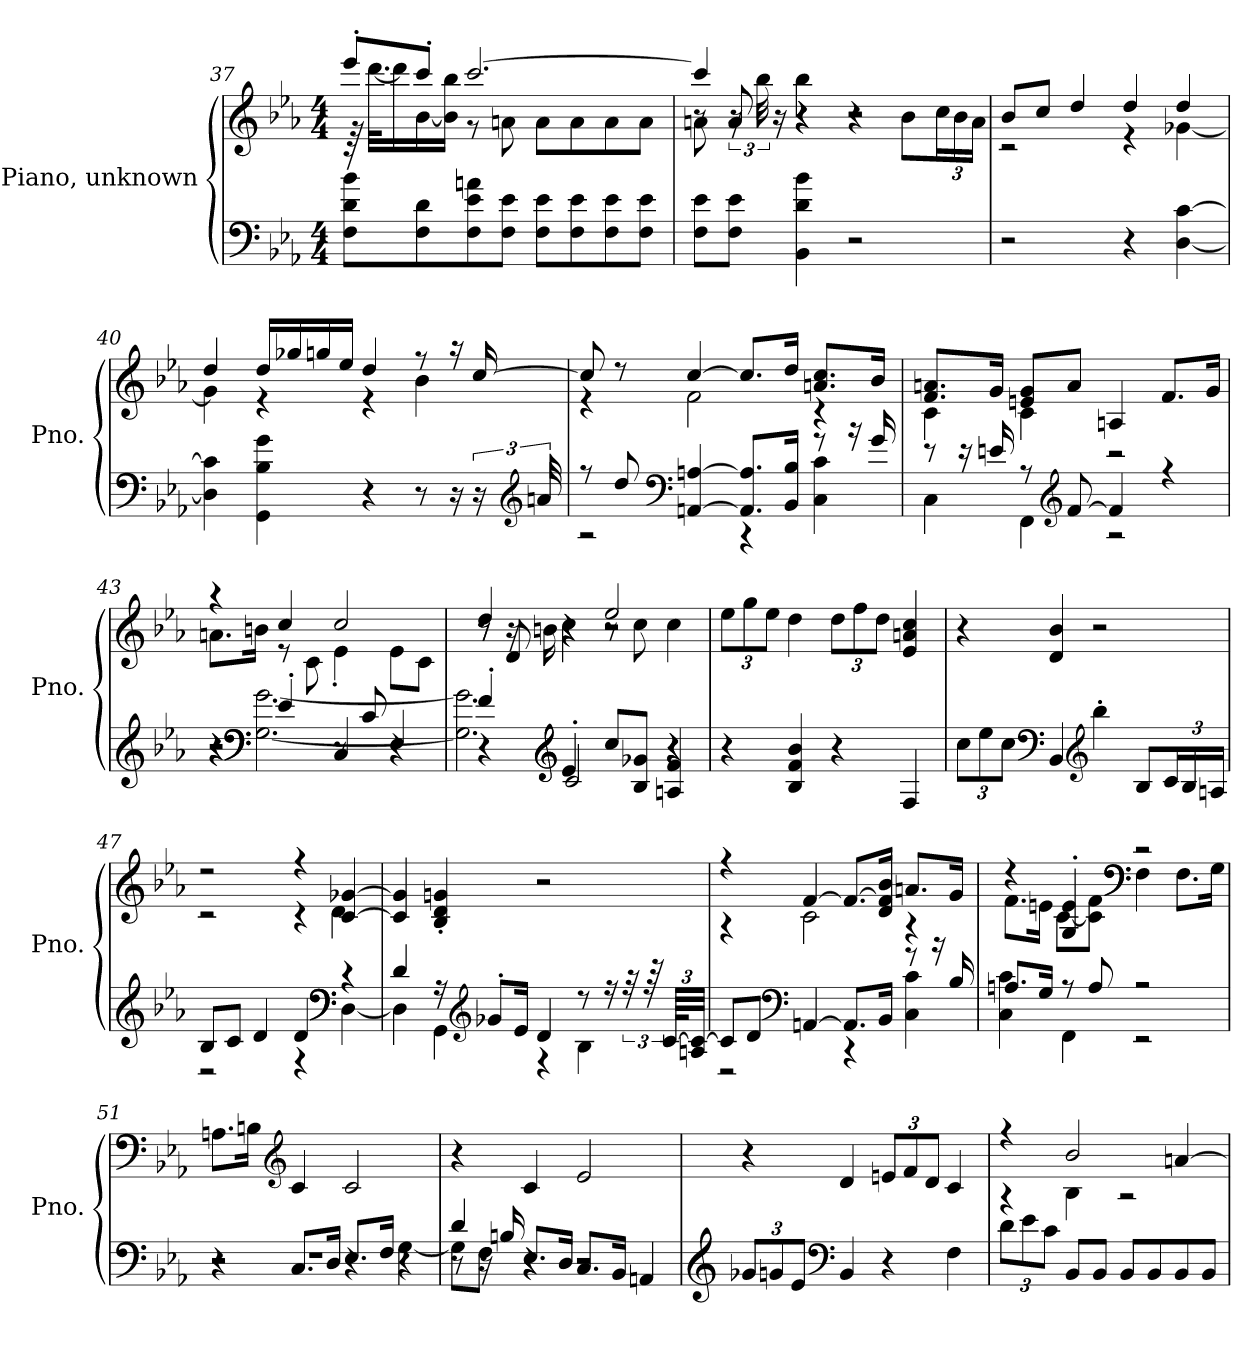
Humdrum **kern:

**kern	**kern
*part1	*part1
*staff2	*staff1
*I"Piano, unknown	*
*I'Pno.	*
*clefF4	*clefG2
*k[b-e-a-]	*k[b-e-a-]
*M4/4	*M4/4
=37	=37
*	*^
8F\ 8d\ 8b-\L	8eee-'/L	64r
.	.	[32.ddd\KLL
.	.	16ddd\]
8F\ 8d\	8ccc'/J	[16b-\
.	.	16b-\] 16bb-\JJ
8F\ 8e-\ 8an\	[2.ccc/	8r
8F\ 8e-\J	.	8an\
8F\ 8e-\L	.	8a\L
8F\ 8e-\	.	8a\
8F\ 8e-\	.	8a\
8F\ 8e-\J	.	8a\J
=38	=38	=38
*	*	*^
8F\ 8e-\L	4ccc/]	8an\	8r
8F\ 8e-\J	.	24r	8a/
.	.	48bb-\	.
.	.	16r	.
4BB-\ 4d\ 4b-\	4r	4bb-\	4r
2r	2r	4r	2r
.	.	8b-\L	.
*	*	*Xbrackettup	*
.	.	24cc\L	.
.	.	24b-\	.
.	.	24a\JJ	.
*	*	*v	*v
!!LO:PB:g=z
=39	=39	=39
2r	8b-/L	2r
.	8cc/J	.
.	4dd/	.
4r	4dd/	4r
[4D\ [4c\	4dd/	[4g-X\
=40	=40	=40
4D\] 4c\]	4dd/	4g-\]
4GG\ 4B-\ 4g\	16dd/LL	4r
.	16gg-X/	.
.	16ggn/	.
.	16ee-/JJ	.
4r	4dd/	4r
8r	8r	4b-\
16r	16r	.
24r	[16cc/	.
*clefG2	*	*
48an/	.	.
=41	=41	=41
*^	*	*
8r	2r	8cc/]	4r
8dd/	.	8r	.
*clefF4	*	*	*
[4AAn/ [4An/	.	[4cc/	2f\
8.AA/] 8.A/]L	4r	8.cc/L]	.
16BB-/ 16B-/Jk	.	16dd/Jk	.
8r	4C\ 4c\	8.an/ 8.cc/L	4r
16r	.	.	.
16g/	.	16b-/Jk	.
!!LO:LB:g=z	!!
=42	=42	=42	=42
8r	4C\	8.f/ 8.an/L	4c\
16r	.	.	.
16en/	.	16g/Jk	.
8r	4FF\	8en/ 8g/L	4c\
*clefG2	*	*	*
[8f/	.	8a/J	.
4f/]	2r	4An/	2r
4r	.	8.f/L	.
.	.	16g/Jk	.
=43	=43	=43	=43
*	*^	*	*
4r	4r	2r	4r	8.an\L
.	.	.	.	16bn\Jk
*clefF4	*	*	*	*
4e-'/	[2.G\ [2.g\	.	4cc/	8r
.	.	.	.	8c\
8r	.	4C/	2cc/	4e-'\
8c/	.	.	.	.
4E-/	.	4r	.	8e-\L
.	.	.	.	8c\J
=44	=44	=44	=44	=44
*	*	*	*	*^
4f'/	2.G\] 2.g\]	4r	4dd/	8r	8r
.	.	.	.	16r	8d/
.	.	.	.	16bn\	.
*clefG2	*	*	*	*	*
4e-'/	.	2c/	4r	4cc\	4r
8cc/L	.	.	2ee-/	8r	2r
8B-/ 8g-X/J	.	.	.	8cc\	.
4An/ 4f/	4r	4r	.	4cc\	.
*v	*v	*v	*	*	*
*	*v	*v	*v
!!LO:LB:g=z
=45	=45
4r	12ee-\L
.	12gg\
.	12ee-\J
4B-/ 4f/ 4b-/	4dd\
4r	12dd\L
.	12ff\
.	12dd\J
4F/	4e-/ 4an/ 4cc/
=46	=46
*Xbrackettup	*
12cc\L	4r
12ee-\	.
12cc\J	.
*clefF4	*
4BB-/	4d/ 4b-/
*clefG2	*
4bb-'\	2r
8B-/L	.
24c/L	.
24B-/	.
24An/JJ	.
=47	=47
*^	*^
8B-/L	2r	2r	2r
8c/J	.	.	.
4d/	.	.	.
4d/	4r	4r	4r
*clefF4	*	*	*
4r	[4D\	[4c/ [4g-X/	4d\
*	*	*v	*v
!!LO:LB:g=z
=48	=48	=48
4d/	4D\]	4c/] 4g-/]
16r	4GG\	4B-/' 4d/' 4gn/'
*clefG2	*	*
8g-X'/L	.	.
16e-/Jk	.	.
4d/	4r	2r
8r	4B-\	.
16r	.	.
*brackettup	*	*
48r	.	.
96r	.	.
[96c/KLLL	.	.
48An/ 48c/_JJJ	.	.
=49	=49	=49
*	*	*^
8c/L]	2r	4r	4r
8d/J	.	.	.
*clefF4	*	*	*
[4AAn/	.	[4f/	2c\
8.AA/L]	4r	8.f/L_	.
16BB-/Jk	.	16d/ 16f/] 16b-/Jk	.
8r	4C\ 4c\	8.an/L	4r
16r	.	.	.
16B-/	.	16g/Jk	.
=50	=50	=50	=50
8.An/L	4C\ 4c\	4r	8.f\L
16G/Jk	.	.	16en\Jk
8r	4FF\	4G/' 4e/'	[8c\L
8A/	.	.	8c\] 8f\J
*	*	*clefF4	*
2r	2r	2r	4F\
.	.	.	8.F\L
.	.	.	16G\Jk
*	*	*v	*v
!!LO:LB:g=z
=51	=51	=51
*	*^	*
1r	2r	4r	8.An\L
.	.	.	16Bn\Jk
*	*	*	*clefG2
.	.	8.C/L	4c/
.	.	16D/Jk	.
.	4r	8.E-/L	2c/
.	.	16F/Jk	.
.	[4G\	4r	.
=52	=52	=52	=52
4d/	8G\L]	8r	4r
.	8F\J	16r	.
.	.	16Bn/	.
4r	4r	8.E-/L	4c/
.	.	16D/Jk	.
2r	2r	8.C/L	2e-/
.	.	16BB-/Jk	.
.	.	4AAn/	.
*v	*v	*v	*
=53	=53
*clefG2	*
*Xbrackettup	*
12g-X/L	4r
12gn/	.
12e-/J	.
*clefF4	*
4BB-/	4d/
4r	12en/L
.	12f/
.	12d/J
4F\	4c/
!!LO:LB:g=z
=54	=54
*	*^
12d\L	4r	4r
12e-\	.	.
12c\J	.	.
8BB-/L	2b-/	4B-\
8BB-/J	.	.
8BB-/L	.	2r
8BB-/	.	.
8BB-/	[4an/	.
8BB-/J	.	.
*	*v	*v
=	=
*-	*-
